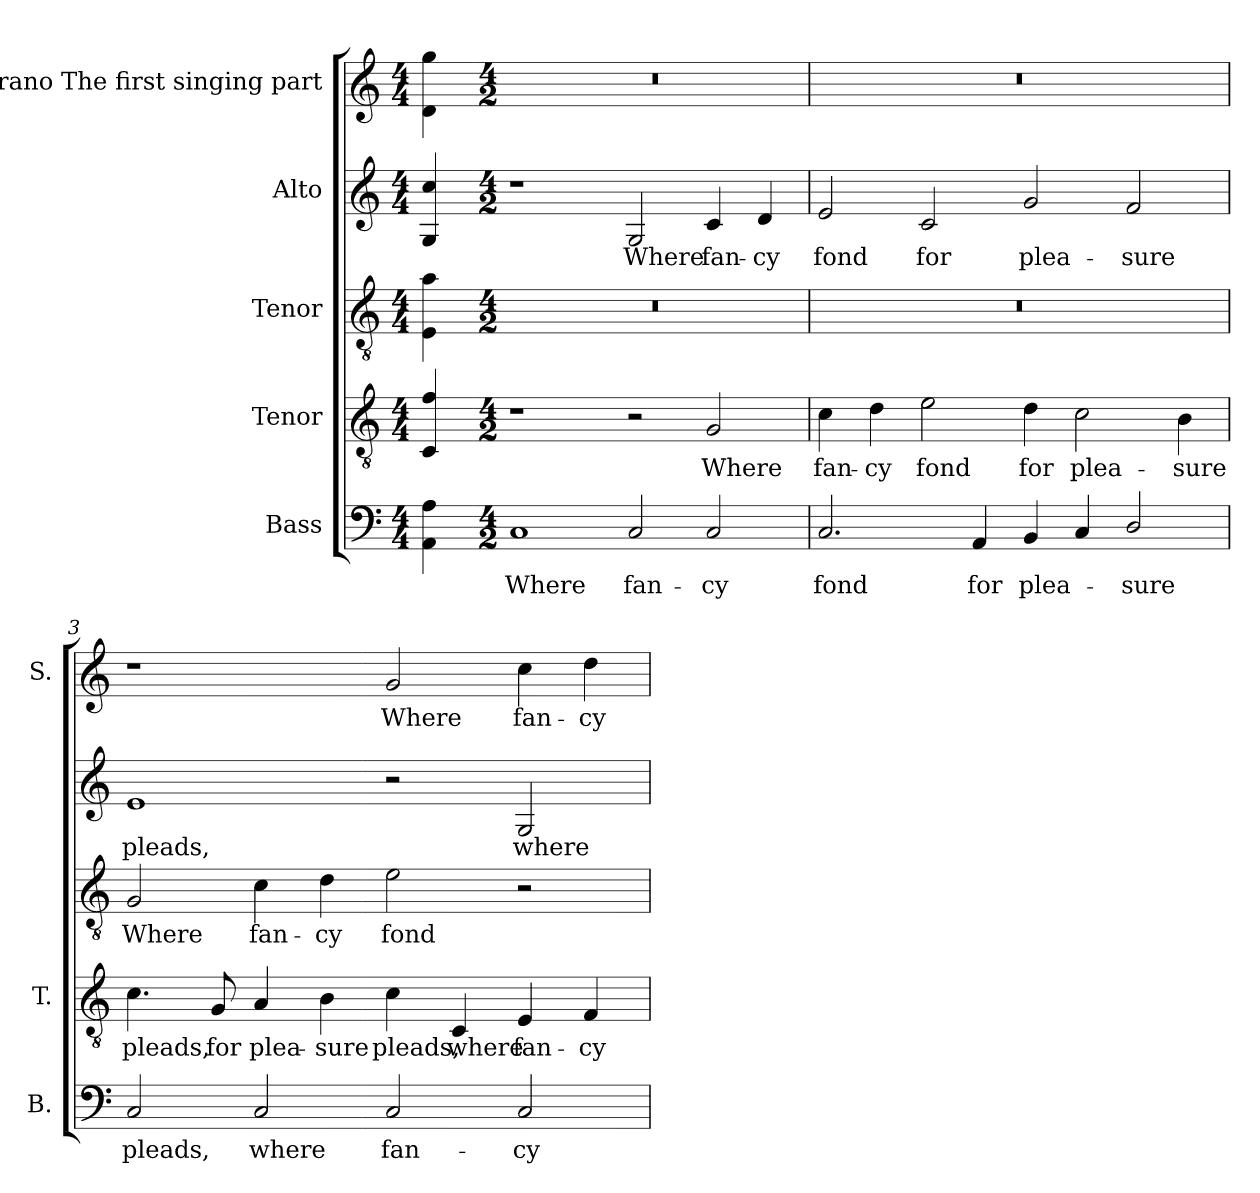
**kern	**text	**kern	**text	**kern	**text	**kern	**text	**kern	**text
*part5	*part5	*part4	*part4	*part3	*part3	*part2	*part2	*part1	*part1
*staff5	*staff5	*staff4	*staff4	*staff3	*staff3	*staff2	*staff2	*staff1	*staff1
*I"Bass	*	*I"Tenor	*	*I"Tenor	*	*I"Alto	*	*I"Soprano The first singing part	*
*I'B.	*	*I'T.	*	*	*	*	*	*I'S.	*
!!LO:PB:g=z
*clefF4	*	*clefGv2	*	*clefGv2	*	*clefG2	*	*clefG2	*
*	*	*ITrd7c12	*	*ITrd7c12	*	*ITrd7c12	*	*	*
*k[]	*	*k[]	*	*k[]	*	*k[]	*	*k[]	*
*C:	*	*C:	*	*C:	*	*C:	*	*C:	*
*M4/4	*	*M4/4	*	*M4/4	*	*M4/4	*	*M4/4	*
=	=	=	=	=	=	=	=	=	=
4AAi\ 4Ai	.	4CCi/ 4Fi	.	4EEi\ 4Ai	.	4GGi/ 4ci	.	4di\ 4ggi	.
=1-	=1-	=1-	=1-	=1-	=1-	=1-	=1-	=1-	=1-
*M4/2	*	*M4/2	*	*M4/2	*	*M4/2	*	*M4/2	*
!	!LO:LY:b:color=#000000	!	!	!LO:N:vis=1	!	!	!	!LO:N:vis=1	!
1Ci	Where	1r	.	0r	.	1r	.	0r	.
!	!LO:LY:b:color=#000000	!	!	!	!	!	!	!	!
!	!	!	!	!	!	!	!LO:LY:b:color=#000000	!	!
2Ci/	fan-	2r	.	.	.	2GGi/	Where	.	.
!	!LO:LY:b:color=#000000	!	!	!	!	!	!	!	!
!	!	!	!LO:LY:b:color=#000000	!	!	!	!	!	!
!	!	!	!	!	!	!	!LO:LY:b:color=#000000	!	!
2Ci/	-cy	2GGi/	Where	.	.	4Ci/	fan-	.	.
!	!	!	!	!	!	!	!LO:LY:b:color=#000000	!	!
.	.	.	.	.	.	4Di/	-cy	.	.
=2	=2	=2	=2	=2	=2	=2	=2	=2	=2
!	!LO:LY:b:color=#000000	!	!	!	!	!	!	!	!
!	!	!	!LO:LY:b:color=#000000	!LO:N:vis=1	!	!	!	!	!
!	!	!	!	!	!	!	!LO:LY:b:color=#000000	!LO:N:vis=1	!
2.Ci/	fond	4Ci\	fan-	0r	.	2Ei/	fond	0r	.
!	!	!	!LO:LY:b:color=#000000	!	!	!	!	!	!
.	.	4Di\	-cy	.	.	.	.	.	.
!	!	!	!LO:LY:b:color=#000000	!	!	!	!	!	!
!	!	!	!	!	!	!	!LO:LY:b:color=#000000	!	!
.	.	2Ei\	fond	.	.	2Ci/	for	.	.
!	!LO:LY:b:color=#000000	!	!	!	!	!	!	!	!
4AAi/	for	.	.	.	.	.	.	.	.
!	!LO:LY:b:color=#000000	!	!	!	!	!	!	!	!
!	!	!	!LO:LY:b:color=#000000	!	!	!	!	!	!
!	!	!	!	!	!	!	!LO:LY:b:color=#000000	!	!
4BBi/	plea-	4Di\	for	.	.	2Gi/	plea-	.	.
!	!	!	!LO:LY:b:color=#000000	!	!	!	!	!	!
4Ci/	.	2Ci\	plea-	.	.	.	.	.	.
!	!LO:LY:b:color=#000000	!	!	!	!	!	!	!	!
!	!	!	!	!	!	!	!LO:LY:b:color=#000000	!	!
2Di/	-sure	.	.	.	.	2Fi/	-sure	.	.
!	!	!	!LO:LY:b:color=#000000	!	!	!	!	!	!
.	.	4BBi\	-sure	.	.	.	.	.	.
=3	=3	=3	=3	=3	=3	=3	=3	=3	=3
!	!LO:LY:b:color=#000000	!	!	!	!	!	!	!	!
!	!	!	!LO:LY:b:color=#000000	!	!	!	!	!	!
!	!	!	!	!	!LO:LY:b:color=#000000	!	!	!	!
!	!	!	!	!	!	!	!LO:LY:b:color=#000000	!	!
2Ci/	pleads,	4.Ci\	pleads,	2GGi/	Where	1Ei	pleads,	1r	.
!	!	!	!LO:LY:b:color=#000000	!	!	!	!	!	!
.	.	8GGi/	for	.	.	.	.	.	.
!	!LO:LY:b:color=#000000	!	!	!	!	!	!	!	!
!	!	!	!LO:LY:b:color=#000000	!	!	!	!	!	!
!	!	!	!	!	!LO:LY:b:color=#000000	!	!	!	!
2Ci/	where	4AAi/	plea-	4Ci\	fan-	.	.	.	.
!	!	!	!LO:LY:b:color=#000000	!	!	!	!	!	!
!	!	!	!	!	!LO:LY:b:color=#000000	!	!	!	!
.	.	4BBi\	-sure	4Di\	-cy	.	.	.	.
!	!LO:LY:b:color=#000000	!	!	!	!	!	!	!	!
!	!	!	!LO:LY:b:color=#000000	!	!	!	!	!	!
!	!	!	!	!	!LO:LY:b:color=#000000	!	!	!	!
!	!	!	!	!	!	!	!	!	!LO:LY:b:color=#000000
2Ci/	fan-	4Ci\	pleads,	2Ei\	fond	2r	.	2gi/	Where
!	!	!	!LO:LY:b:color=#000000	!	!	!	!	!	!
.	.	4CCi/	where	.	.	.	.	.	.
!	!LO:LY:b:color=#000000	!	!	!	!	!	!	!	!
!	!	!	!LO:LY:b:color=#000000	!	!	!	!	!	!
!	!	!	!	!	!	!	!LO:LY:b:color=#000000	!	!
!	!	!	!	!	!	!	!	!	!LO:LY:b:color=#000000
2Ci/	-cy	4EEi/	fan-	2r	.	2GGi/	where	4cci\	fan-
!	!	!	!LO:LY:b:color=#000000	!	!	!	!	!	!
!	!	!	!	!	!	!	!	!	!LO:LY:b:color=#000000
.	.	4FFi/	-cy	.	.	.	.	4ddi\	-cy
=	=	=	=	=	=	=	=	=	=
*-	*-	*-	*-	*-	*-	*-	*-	*-	*-
